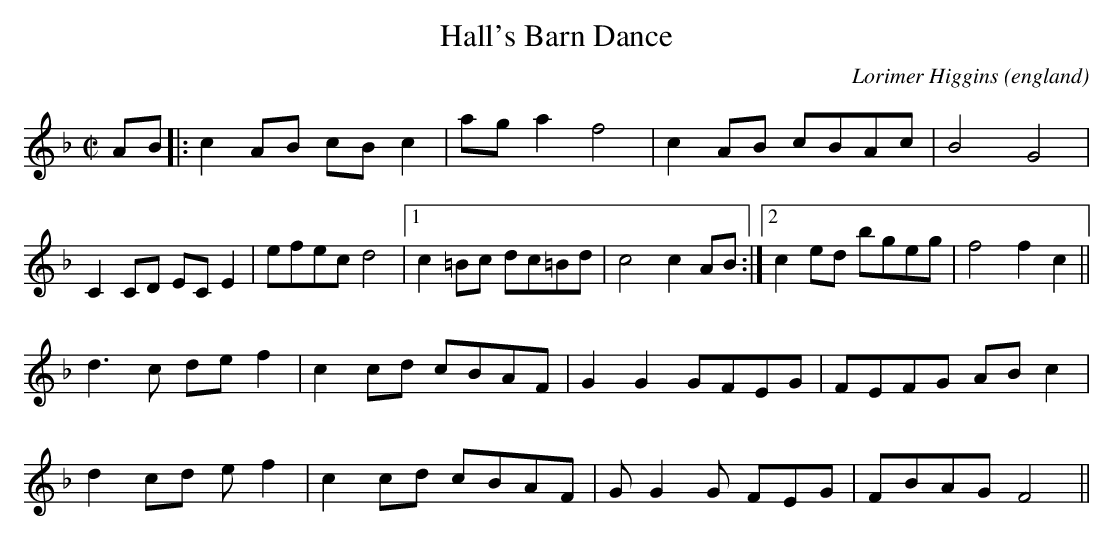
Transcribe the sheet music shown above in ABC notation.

X:1
T:Hall's Barn Dance
O:england
C:Lorimer Higgins
M:C|
L:1/8
K:F
AB|:c2AB cBc2|aga2 f4|c2AB cBAc|B4 G4|
C2CD ECE2|efec d4|[1 c2=Bc dc=Bd|c4 c2AB:|[2 c2ed bgeg|f4 f2c2||
d3c def2|c2cd cBAF|G2G2 GFEG|FEFG ABc2|
d2cd ef2|c2cd cBAF|GG2G FEG|FBAG F4||
